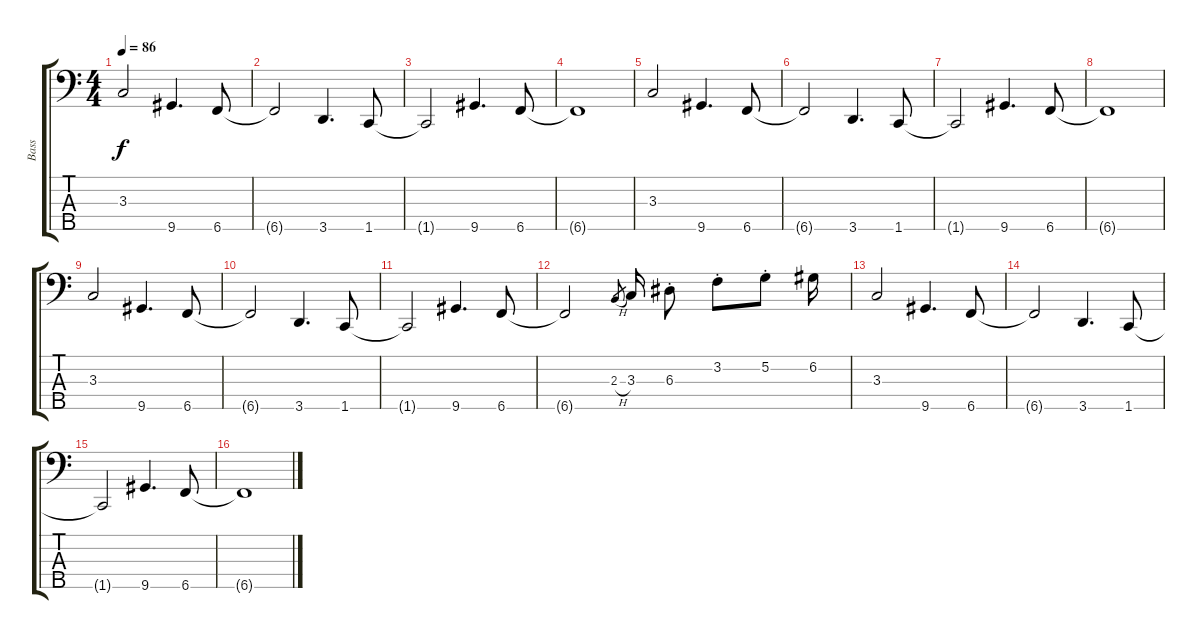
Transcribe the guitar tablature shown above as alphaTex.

\track ("Bass" "Bass") {instrument electricbassfinger}
\staff {score tabs}
\tuning (G2 D2 A1 E1 B0) {hide}
\ts (4 4)
\tempo 86
\clef f4
\ks aminor
3.3.2{dy f} 9.5.4{d} 6.5.8 |
6.5{t}.2 3.5.4{d} 1.5.8 |
1.5{t}.2 9.5.4{d} 6.5.8 |
6.5{t}.1 |
3.3.2 9.5.4{d} 6.5.8 |
6.5{t}.2 3.5.4{d} 1.5.8 |
1.5{t}.2 9.5.4{d} 6.5.8 |
6.5{t}.1 |
3.3.2 9.5.4{d} 6.5.8 |
6.5{t}.2 3.5.4{d} 1.5.8 |
1.5{t}.2 9.5.4{d} 6.5.8 |
6.5{t}.2 2.3{h}.8{gr} 3.3.16{beam split} 6.3{st}.8{beam split} 3.2{st}.8{beam merge} 5.2{st}.8{beam split} 6.2.16 |
3.3.2 9.5.4{d} 6.5.8 |
6.5{t}.2 3.5.4{d} 1.5.8 |
1.5{t}.2 9.5.4{d} 6.5.8 |
6.5{t}.1
